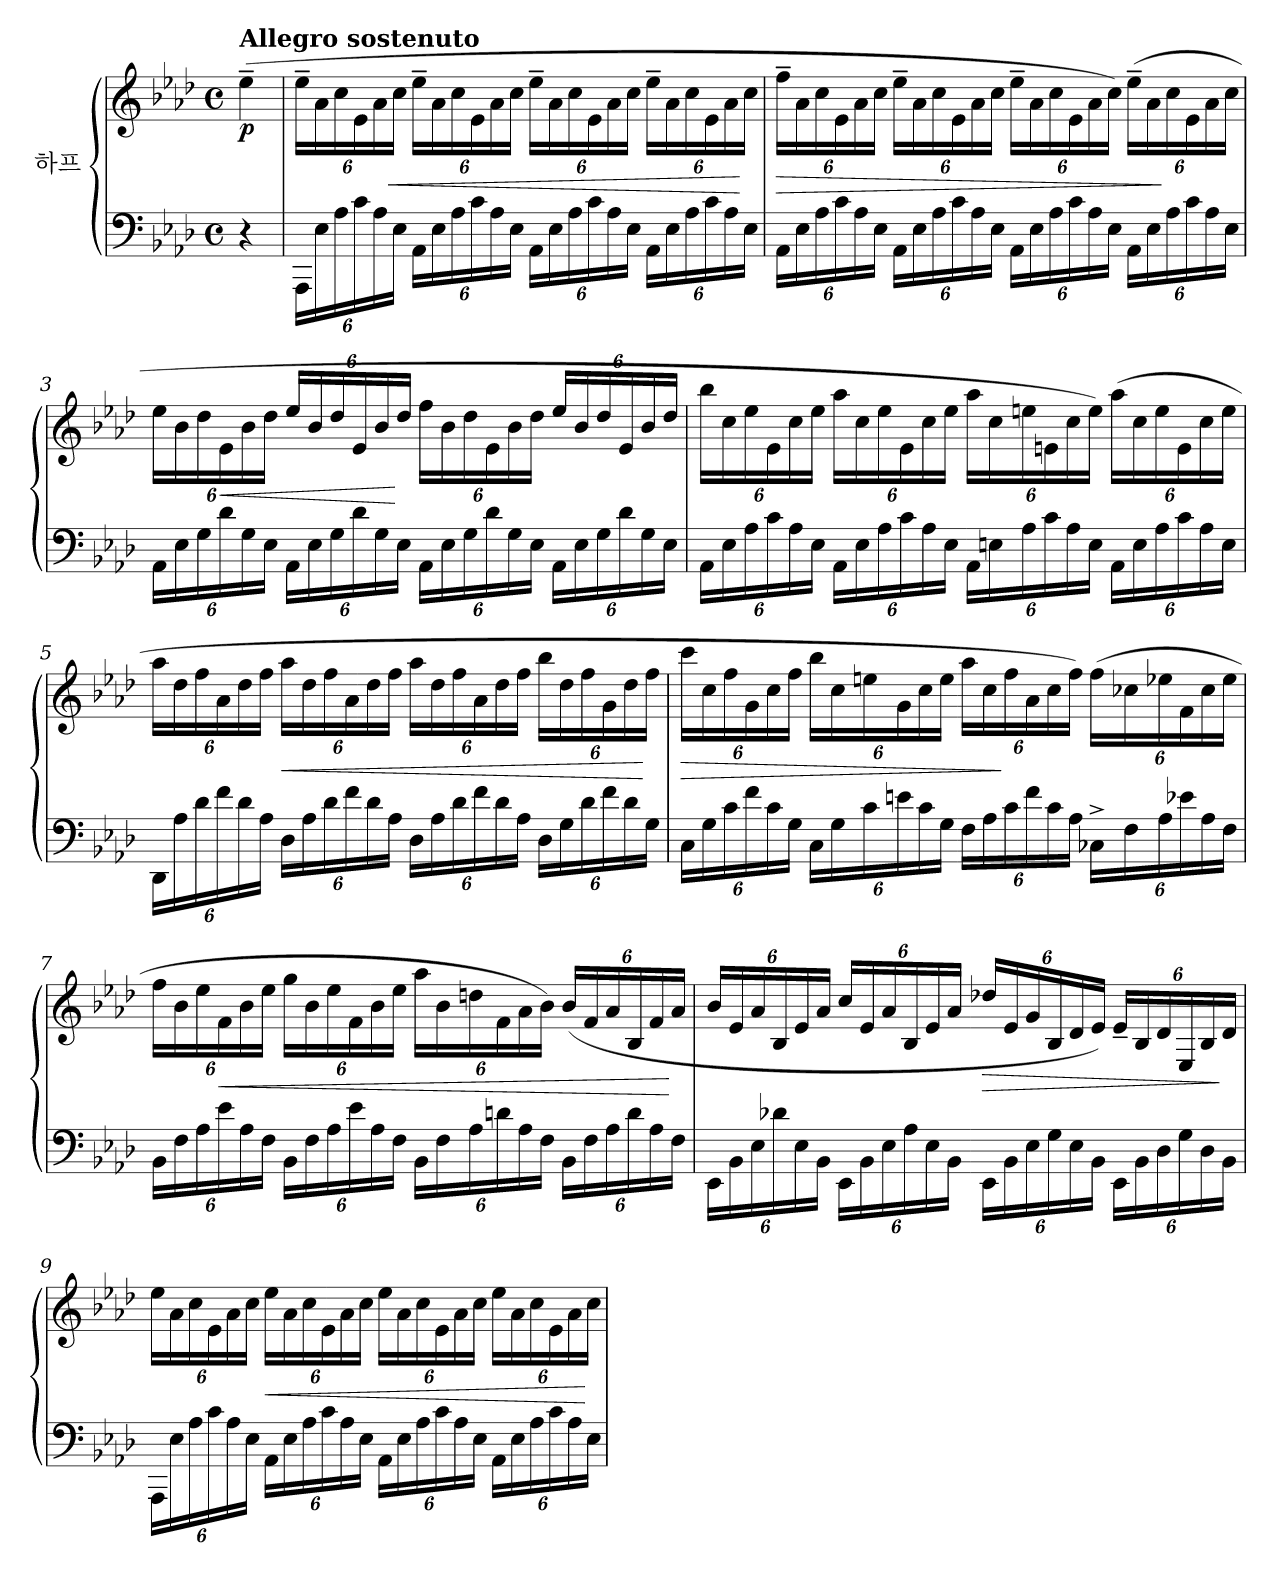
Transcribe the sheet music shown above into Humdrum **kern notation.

**kern	**kern	**dynam
*part1	*part1	*part1
*staff2	*staff1	*staff1/2
*I"하프	*	*
*clefF4	*clefG2	*
*k[b-e-a-d-]	*k[b-e-a-d-]	*
*M4/4	*M4/4	*
*met(c)	*met(c)	*
*MM100	*MM100	*
=	=	=
!	!LO:TX:a:B:t=Allegro sostenuto	!
!	!	!LO:DY:b
4r	(>4ee-~\	p
=1	=1	=1
*Xbrackettup	*Xbrackettup	*
24AAA-/LL	24ee-~\LL	.
24E-\	24a-\	.
24A-\	24cc\	.
24c\	24e-\	.
24A-\	24a-\	.
!	!	!LO:HP:b
24E-\JJ	24cc\JJ	<
24AA-\LL	24ee-~\LL	.
24E-\	24a-\	.
24A-\	24cc\	.
24c\	24e-\	.
24A-\	24a-\	.
24E-\JJ	24cc\JJ	.
24AA-\LL	24ee-~\LL	.
24E-\	24a-\	.
24A-\	24cc\	.
24c\	24e-\	.
24A-\	24a-\	.
24E-\JJ	24cc\JJ	.
24AA-\LL	24ee-~\LL	.
24E-\	24a-\	.
24A-\	24cc\	.
24c\	24e-\	.
24A-\	24a-\	.
24E-\JJ	24cc\JJ	[
=2	=2	=2
!	!	!LO:HP:b
24AA-\LL	24ff~\LL	>
24E-\	24a-\	.
24A-\	24cc\	.
24c\	24e-\	.
24A-\	24a-\	.
24E-\JJ	24cc\JJ	.
24AA-\LL	24ee-~\LL	.
24E-\	24a-\	.
24A-\	24cc\	.
24c\	24e-\	.
24A-\	24a-\	.
24E-\JJ	24cc\JJ	.
24AA-\LL	24ee-~\LL	.
24E-\	24a-\	.
24A-\	24cc\	.
24c\	24e-\	.
24A-\	24a-\	.
24E-\JJ	24cc\JJ)	.
24AA-\LL	(>24ee-~\LL	.
24E-\	24a-\	.
24A-\	24cc\	]
24c\	24e-\	.
24A-\	24a-\	.
24E-\JJ	24cc\JJ	.
!!LO:LB:g=z
=3	=3	=3
24AA-\LL	24ee-\LL	.
24E-\	24b-\	.
24G\	24dd-\	.
!	!	!LO:HP:b
24d-\	24e-\	<
24G\	24b-\	.
24E-\JJ	24dd-\JJ	.
24AA-\LL	24ee-/LL	.
24E-\	24b-/	.
24G\	24dd-/	.
24d-\	24e-/	.
24G\	24b-/	.
24E-\JJ	24dd-/JJ	[
24AA-\LL	24ff\LL	.
24E-\	24b-\	.
24G\	24dd-\	.
24d-\	24e-\	.
24G\	24b-\	.
24E-\JJ	24dd-\JJ	.
24AA-\LL	24ee-/LL	.
24E-\	24b-/	.
24G\	24dd-/	.
24d-\	24e-/	.
24G\	24b-/	.
24E-\JJ	24dd-/JJ	.
=4	=4	=4
24AA-\LL	24bb-\LL	.
24E-\	24cc\	.
24A-\	24ee-\	.
24c\	24e-\	.
24A-\	24cc\	.
24E-\JJ	24ee-\JJ	.
24AA-\LL	24aa-\LL	.
24E-\	24cc\	.
24A-\	24ee-\	.
24c\	24e-\	.
24A-\	24cc\	.
24E-\JJ	24ee-\JJ	.
24AA-\LL	24aa-\LL	.
24En\	24cc\	.
24A-\	24een\	.
24c\	24en\	.
24A-\	24cc\	.
24E\JJ	24ee\JJ)	.
24AA-\LL	(>24aa-\LL	.
24E\	24cc\	.
24A-\	24ee\	.
24c\	24e\	.
24A-\	24cc\	.
24E\JJ	24ee\JJ	.
!!LO:LB:g=z
=5	=5	=5
24DD-/LL	24aa-\LL	.
24A-\	24dd-\	.
24d-\	24ff\	.
24f\	24a-\	.
24d-\	24dd-\	.
24A-\JJ	24ff\JJ	.
!	!	!LO:HP:b
24D-\LL	24aa-\LL	<
24A-\	24dd-\	.
24d-\	24ff\	.
24f\	24a-\	.
24d-\	24dd-\	.
24A-\JJ	24ff\JJ	.
24D-\LL	24aa-\LL	.
24A-\	24dd-\	.
24d-\	24ff\	.
24f\	24a-\	.
24d-\	24dd-\	.
24A-\JJ	24ff\JJ	.
24D-\LL	24bb-\LL	.
24G\	24dd-\	.
24d-\	24ff\	.
24f\	24g\	.
24d-\	24dd-\	.
24G\JJ	24ff\JJ	[
=6	=6	=6
!	!	!LO:HP:b
24C\LL	24ccc\LL	>
24G\	24cc\	.
24c\	24ff\	.
24f\	24g\	.
24c\	24cc\	.
24G\JJ	24ff\JJ	.
24C\LL	24bb-\LL	.
24G\	24cc\	.
24c\	24een\	.
24en\	24g\	.
24c\	24cc\	.
24G\JJ	24ee\JJ	.
24F\LL	24aa-\LL	.
24A-\	24cc\	.
24c\	24ff\	]
24f\	24a-\	.
24c\	24cc\	.
24A-\JJ	24ff\JJ)	.
24C-X^\LL	(>24ff\LL	.
24F\	24cc-X\	.
24A-\	24ee-X\	.
24e-X\	24f\	.
24A-\	24cc-\	.
24F\JJ	24ee-\JJ	.
!!LO:LB:g=z
=7	=7	=7
24BB-\LL	24ff\LL	.
24F\	24b-\	.
24A-\	24ee-\	.
!	!	!LO:HP:b
24e-\	24f\	<
24A-\	24b-\	.
24F\JJ	24ee-\JJ	.
24BB-\LL	24gg\LL	.
24F\	24b-\	.
24A-\	24ee-\	.
24e-\	24f\	.
24A-\	24b-\	.
24F\JJ	24ee-\JJ	.
24BB-\LL	24aa-\LL	.
24F\	24b-\	.
24A-\	24ddn\	.
24dn\	24f\	.
24A-\	24a-\	.
24F\JJ	24b-\JJ)	.
24BB-\LL	(>24b-/LL	.
24F\	24f/	.
24A-\	24a-/	.
24d\	24B-/	.
24A-\	24f/	.
24F\JJ	24a-/JJ	[
=8	=8	=8
24EE-\LL	24b-/LL	.
24BB-\	24e-/	.
24E-\	24a-/	.
24d-X\	24B-/	.
24E-\	24e-/	.
24BB-\JJ	24a-/JJ	.
24EE-\LL	24cc/LL	.
24BB-\	24e-/	.
24E-\	24a-/	.
24A-\	24B-/	.
24E-\	24e-/	.
24BB-\JJ	24a-/JJ	.
!	!	!LO:HP:b
24EE-\LL	24dd-X/LL	>
24BB-\	24e-/	.
24E-\	24g/	.
24G\	24B-/	.
24E-\	24d-/	.
24BB-\JJ	24e-/JJ)	.
24EE-\LL	24e-~/LL	.
24BB-\	24B-/	.
24D-\	24d-/	.
24G\	24E-/	.
24D-\	24B-/	.
24BB-\JJ	24d-/JJ	]
!!LO:LB:g=z
=9	=9	=9
24AAA-/LL	24ee-\LL	.
24E-\	24a-\	.
24A-\	24cc\	.
24c\	24e-\	.
24A-\	24a-\	.
24E-\JJ	24cc\JJ	.
!	!	!LO:HP:b
24AA-\LL	24ee-\LL	<
24E-\	24a-\	.
24A-\	24cc\	.
24c\	24e-\	.
24A-\	24a-\	.
24E-\JJ	24cc\JJ	.
24AA-\LL	24ee-\LL	.
24E-\	24a-\	.
24A-\	24cc\	.
24c\	24e-\	.
24A-\	24a-\	.
24E-\JJ	24cc\JJ	.
24AA-\LL	24ee-\LL	.
24E-\	24a-\	.
24A-\	24cc\	.
24c\	24e-\	.
24A-\	24a-\	.
24E-\JJ	24cc\JJ	[
=	=	=
*-	*-	*-
